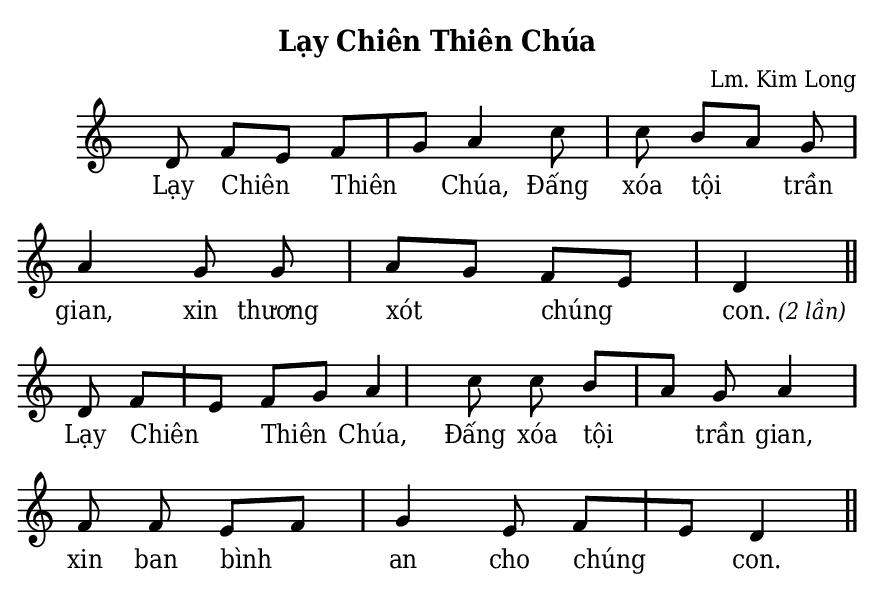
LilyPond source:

% Cài đặt chung\
\version "2.22.1"
\include "gregorian.ly"

\header {
  subtitle = \markup { \huge \bold "Lạy Chiên Thiên Chúa" }
  composer = "Lm. Kim Long"
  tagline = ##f
}

% Nhạc phiên khúc
nhacPhienKhucSop = \relative c' {
  \autoBeamOff
  d8 f [e] f [g] a4 c8 c b [a] g a4
  g8 g a [g] f [e] d4 \bar "||"
  d8 f [e] f [g] a4 c8 c b [a] g a4
  f8 f e [f] g4 e8 f [e] d4 \bar "||"
}

% Lời phiên khúc
loiPhienKhucSop = \lyrics {
  Lạy Chiên Thiên Chúa, Đấng xóa tội trần gian,
  xin thương xót chúng
  \tweak self-alignment-X #LEFT
  \tweak extra-offset #'(-1 . 0)
  \markup { "con." \italic \smaller "(2 lần)" }
  Lạy Chiên Thiên Chúa, Đấng xóa tội trần gian,
  xin ban bình an cho chúng con.
}

% Dàn trang
\paper {
  #(set-paper-size "a5")
  top-margin = 3\mm
  bottom-margin = 3\mm
  left-margin = 3\mm
  right-margin = 3\mm
  #(define fonts
	 (make-pango-font-tree "Deja Vu Serif Condensed"
	 		       "Deja Vu Serif Condensed"
			       "Deja Vu Serif Condensed"
			       (/ 20 20)))
}

TongNhip = {
  \key c \major \time 2/4
  \set Timing.beamExceptions = #'()
  \set Timing.baseMoment = #(ly:make-moment 1/4)
}

\score {
  \new ChoirStaff <<
    \new Staff <<
      \new Voice = "beSop" {
        \clef treble \TongNhip \nhacPhienKhucSop
      }
      \new Lyrics \lyricsto beSop \loiPhienKhucSop
    >>
  >>
  \layout {
    \override Staff.TimeSignature.transparent = ##t
    \override Lyrics.LyricSpace.minimum-distance = #1
    \override LyricHyphen.minimum-distance = #2
    \override Score.BarNumber.break-visibility = ##(#f #f #f)
    \override Score.SpacingSpanner.uniform-stretching = ##t
    \override Score.SpacingSpanner.packed-spacing = ##f
    \set Score.defaultBarType = ""
    ragged-last = ##f
    indent = #10
  } 
}
